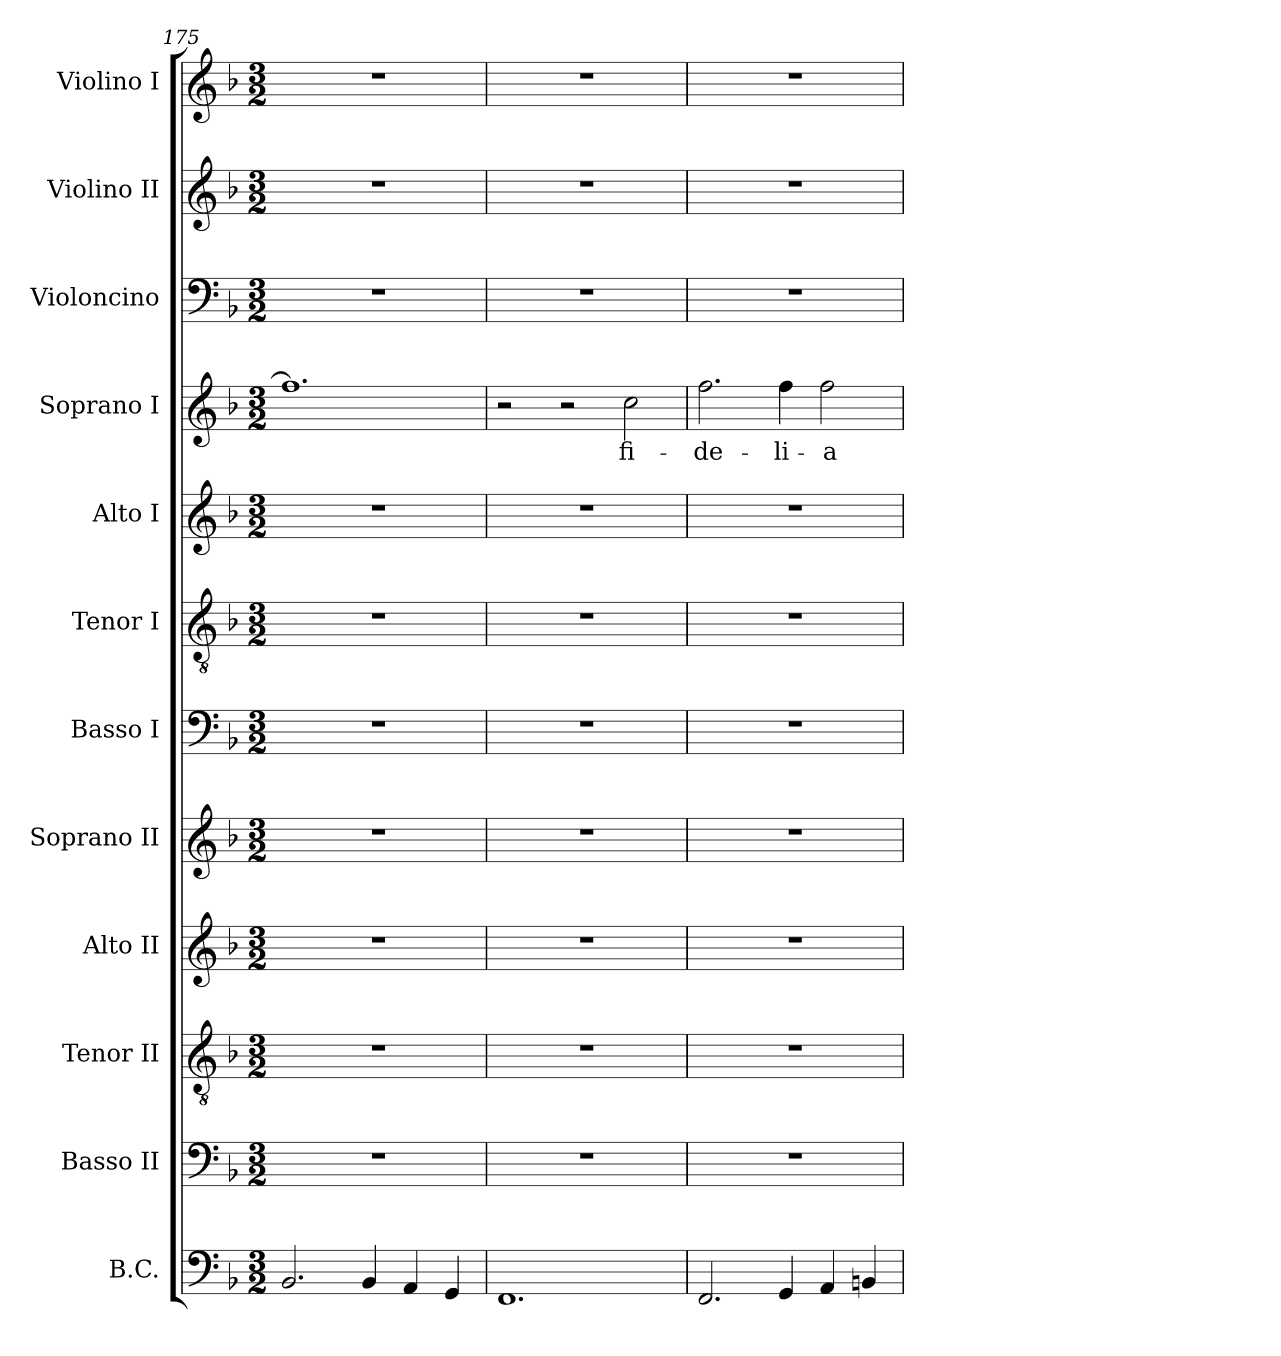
**kern	**kern	**kern	**kern	**kern	**kern	**kern	**kern	**kern	**text	**kern	**kern	**kern
*part12	*part11	*part10	*part9	*part8	*part7	*part6	*part5	*part4	*part4	*part3	*part2	*part1
*staff12	*staff11	*staff10	*staff9	*staff8	*staff7	*staff6	*staff5	*staff4	*staff4	*staff3	*staff2	*staff1
*I"B.C.	*I"Basso II	*I"Tenor II	*I"Alto II	*I"Soprano II	*I"Basso I	*I"Tenor I	*I"Alto I	*I"Soprano I	*	*I"Violoncino	*I"Violino II	*I"Violino I
*I'BC	*I'B 2	*I'T 2	*I'A 2	*I'S 2	*I'B 1	*I'T 1	*I'A 1	*I'S 1	*	*I'Vc.	*I'Vln. II	*I'Vln. I
*clefF4	*clefF4	*clefGv2	*clefG2	*clefG2	*clefF4	*clefGv2	*clefG2	*clefG2	*	*clefF4	*clefG2	*clefG2
*k[b-]	*k[b-]	*k[b-]	*k[b-]	*k[b-]	*k[b-]	*k[b-]	*k[b-]	*k[b-]	*	*k[b-]	*k[b-]	*k[b-]
*F:	*F:	*F:	*F:	*F:	*F:	*F:	*F:	*F:	*	*F:	*F:	*F:
*M3/2	*M3/2	*M3/2	*M3/2	*M3/2	*M3/2	*M3/2	*M3/2	*M3/2	*	*M3/2	*M3/2	*M3/2
=175	=175	=175	=175	=175	=175	=175	=175	=175	=175	=175	=175	=175
2.BB-/	1.r	1.r	1.r	1.r	1.r	1.r	1.r	1.ff]	.	1.r	1.r	1.r
4BB-/	.	.	.	.	.	.	.	.	.	.	.	.
4AA/	.	.	.	.	.	.	.	.	.	.	.	.
4GG/	.	.	.	.	.	.	.	.	.	.	.	.
=176	=176	=176	=176	=176	=176	=176	=176	=176	=176	=176	=176	=176
1.FF	1.r	1.r	1.r	1.r	1.r	1.r	1.r	2r	.	1.r	1.r	1.r
.	.	.	.	.	.	.	.	2r	.	.	.	.
!	!	!	!	!	!	!	!	!	!LO:LY:b	!	!	!
.	.	.	.	.	.	.	.	2cc\	fi-	.	.	.
=177	=177	=177	=177	=177	=177	=177	=177	=177	=177	=177	=177	=177
!	!	!	!	!	!	!	!	!	!LO:LY:b	!	!	!
2.FF/	1.r	1.r	1.r	1.r	1.r	1.r	1.r	2.ff\	-de-	1.r	1.r	1.r
!	!	!	!	!	!	!	!	!	!LO:LY:b	!	!	!
4GG/	.	.	.	.	.	.	.	4ff\	-li-	.	.	.
!	!	!	!	!	!	!	!	!	!LO:LY:b	!	!	!
4AA/	.	.	.	.	.	.	.	2ff\	-a	.	.	.
4BBn/	.	.	.	.	.	.	.	.	.	.	.	.
=	=	=	=	=	=	=	=	=	=	=	=	=
*-	*-	*-	*-	*-	*-	*-	*-	*-	*-	*-	*-	*-
